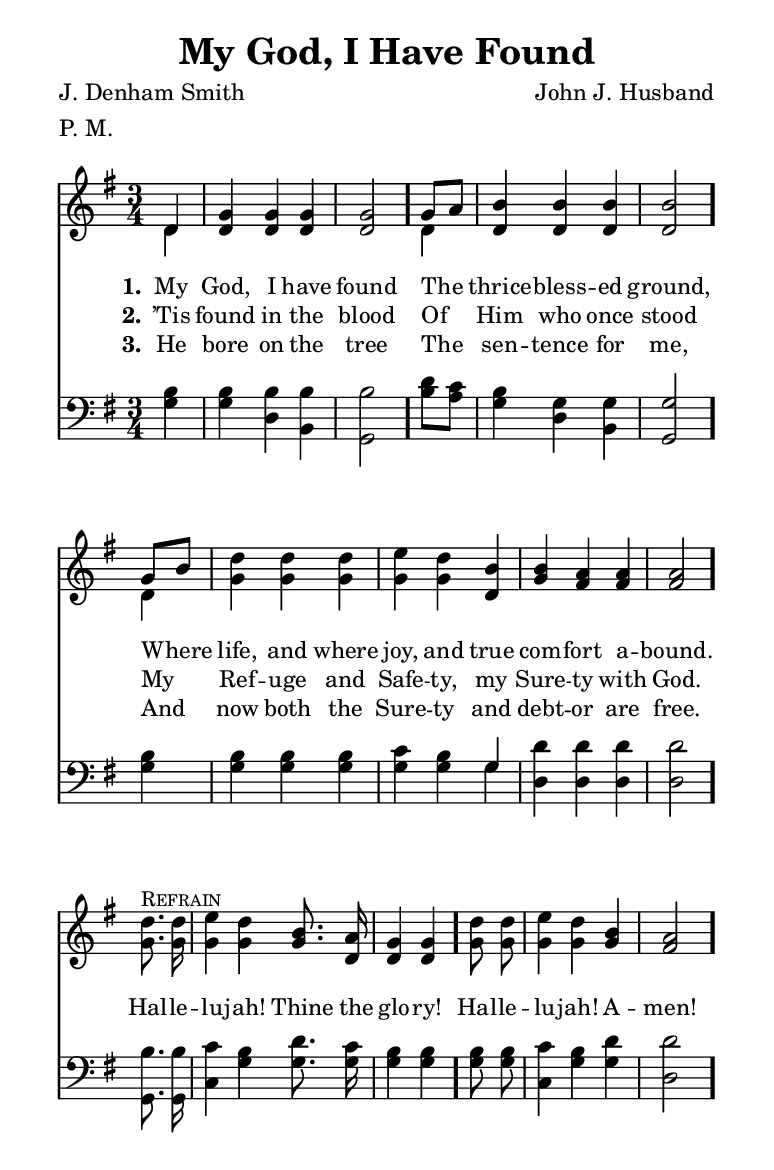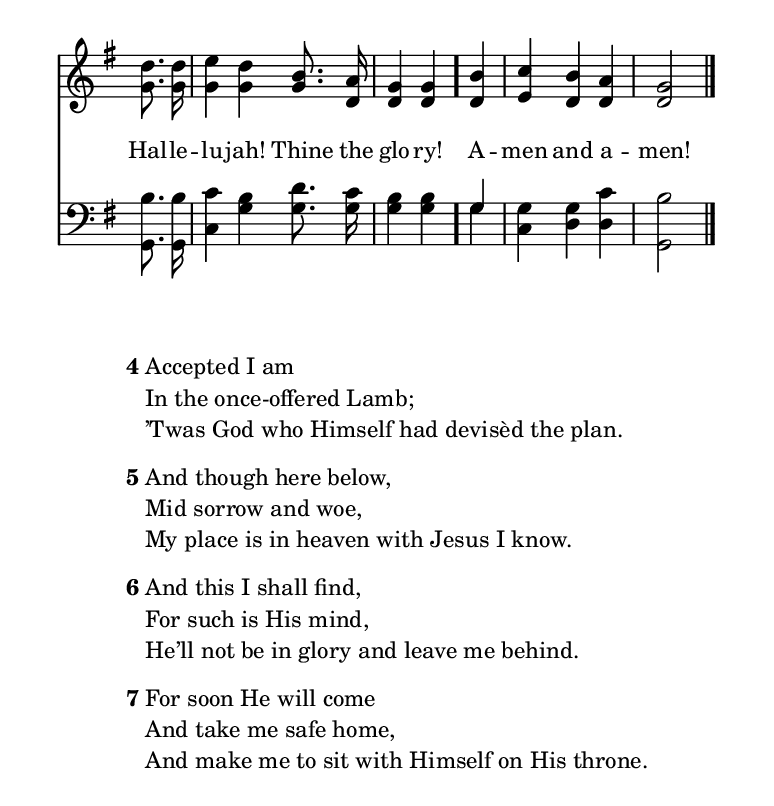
\include "common/global.ily"
\paper {
  \include "common/paper.ily"
  system-count = #(cond (is-eogsized 4) (#t #f))
}

\header{
  %gospel
  hymnnumber = "242"
  title = "My God, I Have Found"
  tunename = ""
  meter = "P. M."
  poet = "J. Denham Smith"
  composer = "John J. Husband"
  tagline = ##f
}

global = {
  \include "common/overrides.ily"
  \override Staff.TimeSignature.style = #'numbered
  \time 3/4
  \override Score.MetronomeMark.transparent = ##t % hide all fermata changes too
  \tempo 4=100
  \key g \major
  \partial 4
  \autoBeamOff
}

notesSoprano = {
\global
\relative c' {

  d4 | g g g | g2
  g8[ a] | b4 b b | b2
  g8[ b] | d4 d d | e d b | b a a | a2

  \eogbreak
  << s^\markup { \small \caps "Refrain" }
  { d8. d16 | e4 d b8. a16 | g4 g } >>
  d'8 d | e4 d b | a2
  d8. d16 | e4 d b8. a16 | g4 g
  b4 | c b a | g2

  \bar "|."

}
}

notesAlto = {
\global
\relative e' {

  d4 | d d d | d2
  d4 | d d d | d2
  d4 | g g g | g g d | g fis fis | fis2

  g8. g16 | g4 g g8. d16 | d4 d
  g8 g | g4 g g | fis2
  g8. g16 | g4 g g8. d16 | d4 d
  d4 | e d d | d2

}
}

notesTenor = {
\global
\relative a {

  b4 | b b b | b2
  d8[ c] | b4 g g | g2
  b4 | b b b | c b g | d' d d | d2

  b8. b16 | c4 b d8. c16 | b4 b
  b8 b | c4 b d | d2
  b8. b16 | c4 b d8. c16 | b4 b
  g4 | g g c4 | b2

}
}

notesBass = {
\global
\relative f {

  g4 | g d b | g2
  b'8[ a] | g4 d b | g2
  g'4 | g g g | g g g | d d d | d2

  g,8. g16 | c4 g' g8. g16 | g4 g
  g8 g | c,4 g' g | d2
  g,8. g16 | c4 g' g8. g16 | g4 g
  g4 | c, d d | g,2

}
}

Refrain = \lyricmode {

Hal -- le -- lu -- jah! Thine the glo -- ry! \bar "."
Hal -- le -- lu -- jah! A -- men! \bar "."
Hal -- le -- lu -- jah! Thine the glo -- ry! \bar "."
A -- men and a -- men! \bar "."

}

wordsA = \lyricmode {
\set stanza = "1."

My God, I have found \bar "."
The thrice -- bless -- ed ground, \bar "."
Where life, and where joy, and true com -- fort a -- bound. \bar "."

}

wordsB = \lyricmode {
\set stanza = "2."

’Tis found in the blood
Of Him who once stood
My Ref -- uge and Safe -- ty, my Sure -- ty with God.

\Refrain

}

wordsC = \lyricmode {
\set stanza = "3."

He bore on the tree
The sen -- tence for me,
And now both the Sure -- ty and debt -- or are free.

}

wordsD = \markuplist {

\line { Accepted I am }
\line { In the once-offered Lamb; }
\line { ’Twas God who Himself had devisèd the plan. }

}

wordsE = \markuplist {

\line { And though here below, }
\line { Mid sorrow and woe, }
\line { My place is in heaven with Jesus I know. }

}

wordsF = \markuplist {

\line { And this I shall find, }
\line { For such is His mind, }
\line { He’ll not be in glory and leave me behind. }

}

wordsG = \markuplist {

\line { For soon He will come }
\line { And take me safe home, }
\line { And make me to sit with Himself on His throne. }

}

\score {
  \context ChoirStaff <<
    \context Staff = upper <<
      \set Staff.autoBeaming = ##f
      \set ChoirStaff.systemStartDelimiter = #'SystemStartBar
      \set ChoirStaff.printPartCombineTexts = ##f
      \partcombine #'(2 . 9) \notesSoprano \notesAlto
      \context NullVoice = sopranos { \voiceOne << \notesSoprano >> }
      \context Lyrics = one   \lyricsto sopranos \wordsA
      \context Lyrics = two   \lyricsto sopranos \wordsB
      \context Lyrics = three \lyricsto sopranos \wordsC
    >>
    \context Staff = men <<
      \set Staff.autoBeaming = ##f
      \clef bass
      \set ChoirStaff.printPartCombineTexts = ##f
      \partcombine #'(2 . 9) \notesTenor \notesBass
    >>
  >>
  \layout {
    \include "common/layout.ily"
  }
  \midi{
    \include "common/midi.ily"
  }
}

\noPageBreak

\markup { \fill-line { \column {
  \line{ \bold 4 \column { \wordsD } } \combine \null \vspace #0.4
  \line{ \bold 5 \column { \wordsE } } \combine \null \vspace #0.4
  \line{ \bold 6 \column { \wordsF } } \combine \null \vspace #0.4
  \line{ \bold 7 \column { \wordsG } } \combine \null \vspace #0.4
} } }

\version "2.19.49"  % necessary for upgrading to future LilyPond versions.

% vi:set et ts=2 sw=2 ai nocindent syntax=lilypond:
